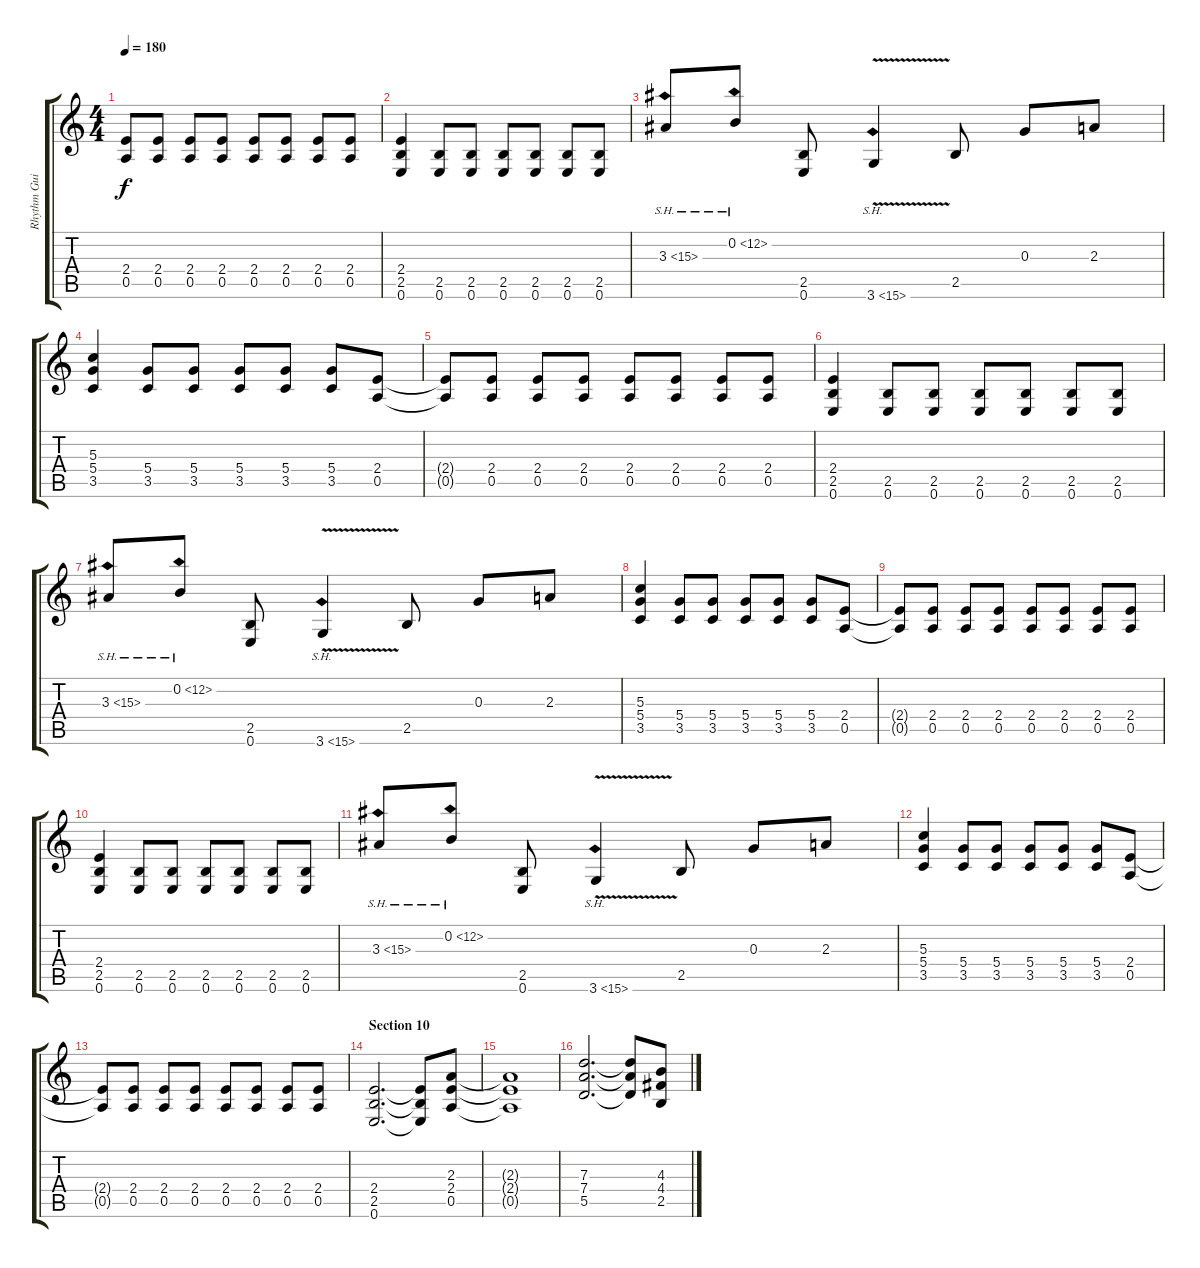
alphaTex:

\track ("Rhythm Guitar" "Rhythm Gui") {instrument distortionguitar}
\staff {score tabs}
\tuning (E4 B3 G3 D3 A2 E2) {hide}
\ts (4 4)
\tempo 180
\clef g2
\ks c
(2.4{t} 0.5{t}).8{dy f} (2.4 0.5).8 (2.4 0.5).8 (2.4 0.5).8 (2.4 0.5).8 (2.4 0.5).8 (2.4 0.5).8 (2.4 0.5).8 |
(2.4 2.5 0.6).4 (2.5 0.6).8 (2.5 0.6).8 (2.5 0.6).8 (2.5 0.6).8 (2.5 0.6).8 (2.5 0.6).8 |
3.3{sh 12}.8 0.2{sh 12}.8 (2.5 0.6).8 3.6{sh 12 v}.4 2.5.8 0.3.8 2.3.8 |
(5.3 5.4 3.5).4 (5.4 3.5).8 (5.4 3.5).8 (5.4 3.5).8 (5.4 3.5).8 (5.4 3.5).8 (2.4 0.5).8 |
(2.4{t} 0.5{t}).8 (2.4 0.5).8 (2.4 0.5).8 (2.4 0.5).8 (2.4 0.5).8 (2.4 0.5).8 (2.4 0.5).8 (2.4 0.5).8 |
(2.4 2.5 0.6).4 (2.5 0.6).8 (2.5 0.6).8 (2.5 0.6).8 (2.5 0.6).8 (2.5 0.6).8 (2.5 0.6).8 |
3.3{sh 12}.8 0.2{sh 12}.8 (2.5 0.6).8 3.6{sh 12 v}.4 2.5.8 0.3.8 2.3.8 |
(5.3 5.4 3.5).4 (5.4 3.5).8 (5.4 3.5).8 (5.4 3.5).8 (5.4 3.5).8 (5.4 3.5).8 (2.4 0.5).8 |
(2.4{t} 0.5{t}).8 (2.4 0.5).8 (2.4 0.5).8 (2.4 0.5).8 (2.4 0.5).8 (2.4 0.5).8 (2.4 0.5).8 (2.4 0.5).8 |
(2.4 2.5 0.6).4 (2.5 0.6).8 (2.5 0.6).8 (2.5 0.6).8 (2.5 0.6).8 (2.5 0.6).8 (2.5 0.6).8 |
3.3{sh 12}.8 0.2{sh 12}.8 (2.5 0.6).8 3.6{sh 12 v}.4 2.5.8 0.3.8 2.3.8 |
(5.3 5.4 3.5).4 (5.4 3.5).8 (5.4 3.5).8 (5.4 3.5).8 (5.4 3.5).8 (5.4 3.5).8 (2.4 0.5).8 |
(2.4{t} 0.5{t}).8 (2.4 0.5).8 (2.4 0.5).8 (2.4 0.5).8 (2.4 0.5).8 (2.4 0.5).8 (2.4 0.5).8 (2.4 0.5).8 |
\section ("" "Section 10")
(2.4 2.5 0.6).2{d} (2.4{t} 2.5{t} 0.6{t}).8 (2.3 2.4 0.5).8 |
(2.3{t} 2.4{t} 0.5{t}).1 |
(7.3 7.4 5.5).2{d} (7.3{t} 7.4{t} 5.5{t}).8 (4.3 4.4 2.5).8
